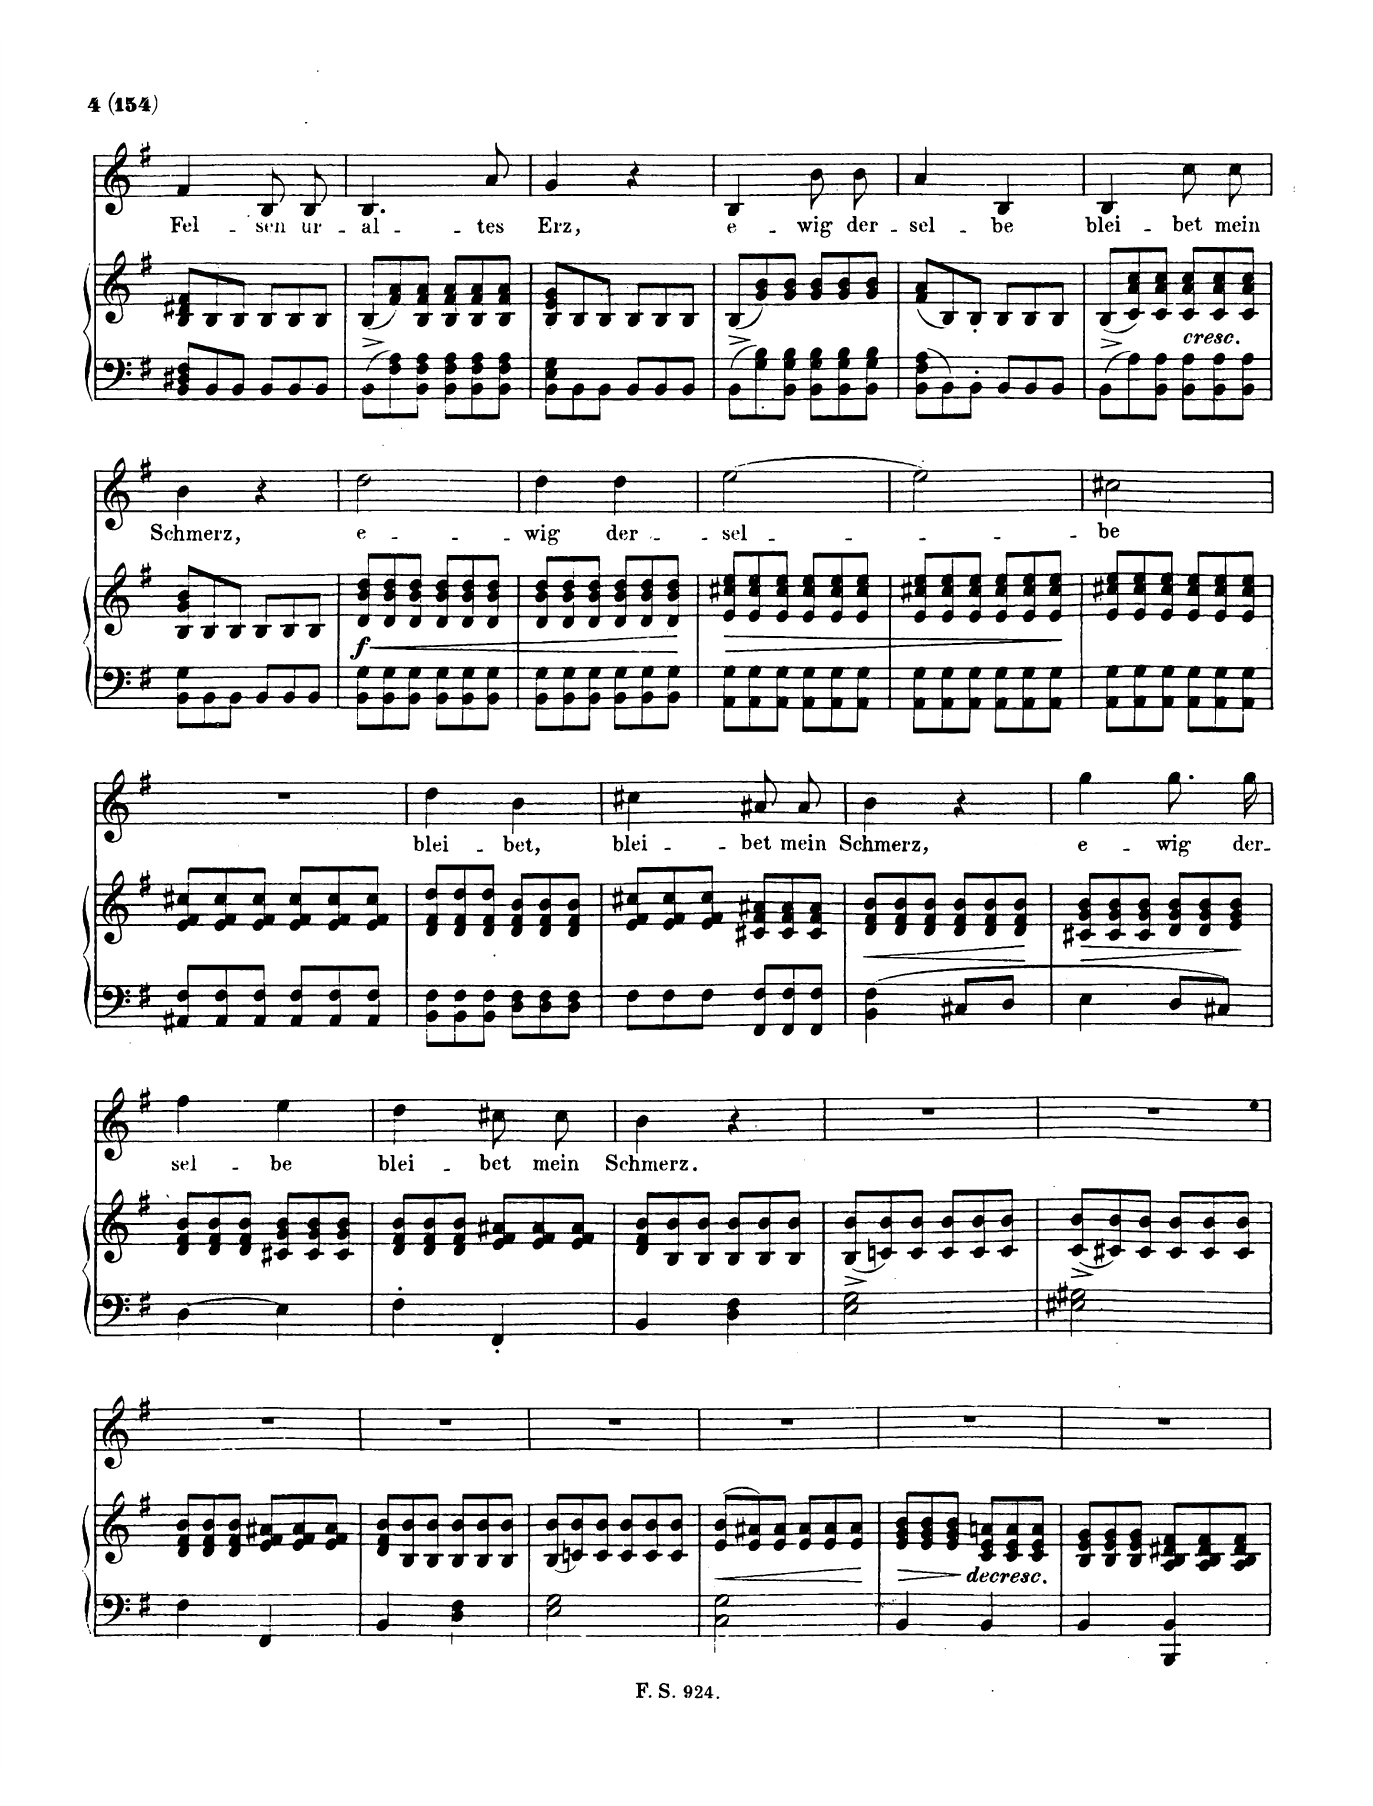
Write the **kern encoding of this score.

**kern	**kern	**dynam	**kern	**text
*part2	*part2	*part2	*part1	*part1
*staff3	*staff2	*staff2/3	*staff1	*staff1
*I"Piano	*	*	*I"Voice	*
*I'Pno	*	*	*	*
*clefF4	*clefG2	*	*clefG2	*
*k[f#]	*k[f#]	*	*k[f#]	*
*M2/4	*M2/4	*	*M2/4	*
*Xbrackettup	*Xbrackettup	*	*	*
=83	=83	=83	=83	=83
12BB\ 12D#X\ 12F#\L	12B/ 12d#X/ 12f#/L	.	4f#/	Fel-
12BB\	12B/	.	.	.
12BB\J	12B/J	.	.	.
12BB/L	12B/L	.	8B/L	-sen
12BB/	12B/	.	.	.
.	.	.	8B/J	ur-
12BB/J	12B/J	.	.	.
=84	=84	=84	=84	=84
12BB\L	(12B^/L	.	4.B/	-al-
12F#\ 12A\	12f#/ 12a/)	.	.	.
12BB\ 12F#\J	12B/ 12f#/ 12a/J	.	.	.
12BB\ 12F#\ 12A\L	12B/ 12f#/ 12a/L	.	.	.
12BB\ 12F#\ 12A\	12B/ 12f#/ 12a/	.	.	.
.	.	.	8a/	-tes
12BB\ 12F#\ 12A\J	12B/ 12f#/ 12a/J	.	.	.
=85	=85	=85	=85	=85
12BB\ 12E\ 12G\L	12B/ 12e/ 12g/L	.	4g/	Erz,
12BB\	12B/	.	.	.
12BB\J	12B/J	.	.	.
12BB/L	12B/L	.	4r	.
12BB/	12B/	.	.	.
12BB/J	12B/J	.	.	.
=86	=86	=86	=86	=86
12BB\L	(12B^/L	.	4B/	e-
12G\ 12B\	12g/ 12b/)	.	.	.
12BB\ 12G\ 12B\J	12g/ 12b/J	.	.	.
12BB\ 12G\ 12B\L	12g/ 12b/L	.	8b\L	-wig
12BB\ 12G\ 12B\	12g/ 12b/	.	.	.
.	.	.	8b\J	der-
12BB\ 12G\ 12B\J	12g/ 12b/J	.	.	.
=87	=87	=87	=87	=87
12BB\ 12F#\ 12A\L	(12f#/ 12a/L	.	4a/	-sel-
12BB\	12B/)	.	.	.
12BB'\J	12B'/J	.	.	.
12BB/L	12B/L	.	4B/	-be
12BB/	12B/	.	.	.
12BB/J	12B/J	.	.	.
=88	=88	=88	=88	=88
12BB\L	(12B^/L	.	4B/	blei-
12A\	12c/ 12a/ 12cc/)	.	.	.
12BB\ 12A\J	12c/ 12a/ 12cc/J	.	.	.
!	!LO:TX:b:i:t=cresc.	!	!	!
12BB\ 12A\L	12c/ 12a/ 12cc/L	.	8cc\L	-bet
12BB\ 12A\	12c/ 12a/ 12cc/	.	.	.
.	.	.	8cc\J	mein
12BB\ 12A\J	12c/ 12a/ 12cc/J	.	.	.
=89	=89	=89	=89	=89
12BB\ 12G\L	12B/ 12g/ 12b/L	.	4b\	Schmerz,
12BB\	12B/	.	.	.
12BB\J	12B/J	.	.	.
12BB/L	12B/L	.	4r	.
12BB/	12B/	.	.	.
12BB/J	12B/J	.	.	.
=90	=90	=90	=90	=90
!	!	!LO:DY:b	!	!
12BB\ 12G\L	12d/ 12b/ 12dd/L	f	2dd\	e-
!	!	!LO:HP:b	!	!
12BB\ 12G\	12d/ 12b/ 12dd/	<	.	.
12BB\ 12G\J	12d/ 12b/ 12dd/J	.	.	.
12BB\ 12G\L	12d/ 12b/ 12dd/L	.	.	.
12BB\ 12G\	12d/ 12b/ 12dd/	.	.	.
12BB\ 12G\J	12d/ 12b/ 12dd/J	.	.	.
=91	=91	=91	=91	=91
12BB\ 12G\L	12d/ 12b/ 12dd/L	.	4dd\	-wig
12BB\ 12G\	12d/ 12b/ 12dd/	.	.	.
12BB\ 12G\J	12d/ 12b/ 12dd/J	.	.	.
12BB\ 12G\L	12d/ 12b/ 12dd/L	.	4dd\	der-
12BB\ 12G\	12d/ 12b/ 12dd/	.	.	.
12BB\ 12G\J	12d/ 12b/ 12dd/J	.	.	.
.	.	[	.	.
=92	=92	=92	=92	=92
!	!	!LO:HP:b	!	!
12AA\ 12G\L	12e/ 12cc#X/ 12ee/L	>	[2ee\	-sel-
12AA\ 12G\	12e/ 12cc#/ 12ee/	.	.	.
12AA\ 12G\J	12e/ 12cc#/ 12ee/J	.	.	.
12AA\ 12G\L	12e/ 12cc#/ 12ee/L	.	.	.
12AA\ 12G\	12e/ 12cc#/ 12ee/	.	.	.
12AA\ 12G\J	12e/ 12cc#/ 12ee/J	.	.	.
=93	=93	=93	=93	=93
12AA\ 12G\L	12e/ 12cc#X/ 12ee/L	.	2ee\]	.
12AA\ 12G\	12e/ 12cc#/ 12ee/	.	.	.
12AA\ 12G\J	12e/ 12cc#/ 12ee/J	.	.	.
12AA\ 12G\L	12e/ 12cc#/ 12ee/L	.	.	.
12AA\ 12G\	12e/ 12cc#/ 12ee/	.	.	.
12AA\ 12G\J	12e/ 12cc#/ 12ee/J	.	.	.
.	.	]	.	.
=94	=94	=94	=94	=94
12AA\ 12G\L	12e/ 12cc#X/ 12ee/L	.	2cc#X\	-be
12AA\ 12G\	12e/ 12cc#/ 12ee/	.	.	.
12AA\ 12G\J	12e/ 12cc#/ 12ee/J	.	.	.
12AA\ 12G\L	12e/ 12cc#/ 12ee/L	.	.	.
12AA\ 12G\	12e/ 12cc#/ 12ee/	.	.	.
12AA\ 12G\J	12e/ 12cc#/ 12ee/J	.	.	.
=95	=95	=95	=95	=95
12AA#X/ 12F#/L	12e/ 12f#/ 12cc#X/L	.	2r	.
12AA#/ 12F#/	12e/ 12f#/ 12cc#/	.	.	.
12AA#/ 12F#/J	12e/ 12f#/ 12cc#/J	.	.	.
12AA#/ 12F#/L	12e/ 12f#/ 12cc#/L	.	.	.
12AA#/ 12F#/	12e/ 12f#/ 12cc#/	.	.	.
12AA#/ 12F#/J	12e/ 12f#/ 12cc#/J	.	.	.
=96	=96	=96	=96	=96
12BB\ 12F#\L	12d/ 12f#/ 12dd/L	.	4dd\	blei-
12BB\ 12F#\	12d/ 12f#/ 12dd/	.	.	.
12BB\ 12F#\J	12d/ 12f#/ 12dd/J	.	.	.
12D\ 12F#\L	12d/ 12f#/ 12b/L	.	4b\	-bet,
12D\ 12F#\	12d/ 12f#/ 12b/	.	.	.
12D\ 12F#\J	12d/ 12f#/ 12b/J	.	.	.
=97	=97	=97	=97	=97
12F#\L	12e/ 12f#/ 12cc#X/L	.	4cc#X\	blei-
12F#\	12e/ 12f#/ 12cc#/	.	.	.
12F#\J	12e/ 12f#/ 12cc#/J	.	.	.
12FF#/ 12F#/L	12c#X/ 12f#/ 12a#X/L	.	8a#X/L	-bet
12FF#/ 12F#/	12c#/ 12f#/ 12a#/	.	.	.
.	.	.	8a#/J	mein
12FF#/ 12F#/J	12c#/ 12f#/ 12a#/J	.	.	.
=98	=98	=98	=98	=98
!	!	!LO:HP:b	!	!
4BB\ 4F#\	12d/ 12f#/ 12b/L	<	4b\	Schmerz,
.	12d/ 12f#/ 12b/	.	.	.
.	12d/ 12f#/ 12b/J	.	.	.
8C#X/L	12d/ 12f#/ 12b/L	.	4r	.
.	12d/ 12f#/ 12b/	.	.	.
8D/J	.	.	.	.
.	12d/ 12f#/ 12b/J	.	.	.
.	.	[	.	.
=99	=99	=99	=99	=99
!	!	!LO:HP:b	!	!
4E\	12c#X/ 12g/ 12b/L	>	4gg\	e-
.	12c#/ 12g/ 12b/	.	.	.
.	12c#/ 12g/ 12b/J	.	.	.
8D/L	12d/ 12g/ 12b/L	.	8.gg\L	-wig
.	12d/ 12g/ 12b/	.	.	.
8C#X/J	.	.	.	.
.	12e/ 12g/ 12b/J	.	.	.
.	.	.	16gg\Jk	der-
.	.	]	.	.
=100	=100	=100	=100	=100
4D\	12d/ 12f#/ 12b/L	.	4ff#\	-sel-
.	12d/ 12f#/ 12b/	.	.	.
.	12d/ 12f#/ 12b/J	.	.	.
4E\	12c#X/ 12g/ 12b/L	.	4ee\	-be
.	12c#/ 12g/ 12b/	.	.	.
.	12c#/ 12g/ 12b/J	.	.	.
=101	=101	=101	=101	=101
4F#'\	12d/ 12f#/ 12b/L	.	4dd\	blei-
.	12d/ 12f#/ 12b/	.	.	.
.	12d/ 12f#/ 12b/J	.	.	.
4FF#'/	12e/ 12f#/ 12a#X/L	.	8cc#X\L	-bet
.	12e/ 12f#/ 12a#/	.	.	.
.	.	.	8cc#\J	mein
.	12e/ 12f#/ 12a#/J	.	.	.
=102	=102	=102	=102	=102
4BB/	12d/ 12f#/ 12b/L	.	4b\	Schmerz.
.	12B/ 12b/	.	.	.
.	12B/ 12b/J	.	.	.
4D\ 4F#\	12B/ 12b/L	.	4r	.
.	12B/ 12b/	.	.	.
.	12B/ 12b/J	.	.	.
=103	=103	=103	=103	=103
2E\^ 2G\^	(12B/ 12b/L	.	2r	.
.	12cn/ 12b/)	.	.	.
.	12c/ 12b/J	.	.	.
.	12c/ 12b/L	.	.	.
.	12c/ 12b/	.	.	.
.	12c/ 12b/J	.	.	.
=104	=104	=104	=104	=104
2E#X\^ 2G#X\^	(12c/ 12b/L	.	2r	.
.	12c#X/ 12b/)	.	.	.
.	12c#/ 12b/J	.	.	.
.	12c#/ 12b/L	.	.	.
.	12c#/ 12b/	.	.	.
.	12c#/ 12b/J	.	.	.
=105	=105	=105	=105	=105
4F#\	12d/ 12f#/ 12b/L	.	2r	.
.	12d/ 12f#/ 12b/	.	.	.
.	12d/ 12f#/ 12b/J	.	.	.
4FF#/	12e/ 12f#/ 12a#X/L	.	.	.
.	12e/ 12f#/ 12a#/	.	.	.
.	12e/ 12f#/ 12a#/J	.	.	.
=106	=106	=106	=106	=106
4BB/	12d/ 12f#/ 12b/L	.	2r	.
.	12B/ 12b/	.	.	.
.	12B/ 12b/J	.	.	.
4D\ 4F#\	12B/ 12b/L	.	.	.
.	12B/ 12b/	.	.	.
.	12B/ 12b/J	.	.	.
=107	=107	=107	=107	=107
2E\ 2G\	(12B/ 12b/L	.	2r	.
.	12cn/ 12b/)	.	.	.
.	12c/ 12b/J	.	.	.
.	12c/ 12b/L	.	.	.
.	12c/ 12b/	.	.	.
.	12c/ 12b/J	.	.	.
=108	=108	=108	=108	=108
!	!	!LO:HP:b	!	!
2C\ 2G\	(12e/ 12b/L	<	2r	.
.	12e/ 12a#X/)	.	.	.
.	12e/ 12a#/J	.	.	.
.	12e/ 12a#/L	.	.	.
.	12e/ 12a#/	.	.	.
.	12e/ 12a#/J	.	.	.
.	.	[	.	.
=109	=109	=109	=109	=109
!	!	!LO:HP:b	!	!
4BB/	12e/ 12g/ 12b/L	>	2r	.
.	12e/ 12g/ 12b/	.	.	.
.	12e/ 12g/ 12b/J	.	.	.
!	!LO:TX:b:i:t=dim.	!	!	!
4BB/	12c/ 12e/ 12an/L	]	.	.
.	12c/ 12e/ 12a/	.	.	.
.	12c/ 12e/ 12a/J	.	.	.
=110	=110	=110	=110	=110
4BB/	12B/ 12e/ 12g/L	.	2r	.
.	12B/ 12e/ 12g/	.	.	.
.	12B/ 12e/ 12g/J	.	.	.
4BBB/ 4BB/	12A/ 12B/ 12d#X/ 12f#/L	.	.	.
.	12A/ 12B/ 12d#/ 12f#/	.	.	.
.	12A/ 12B/ 12d#/ 12f#/J	.	.	.
=	=	=	=	=
*-	*-	*-	*-	*-
